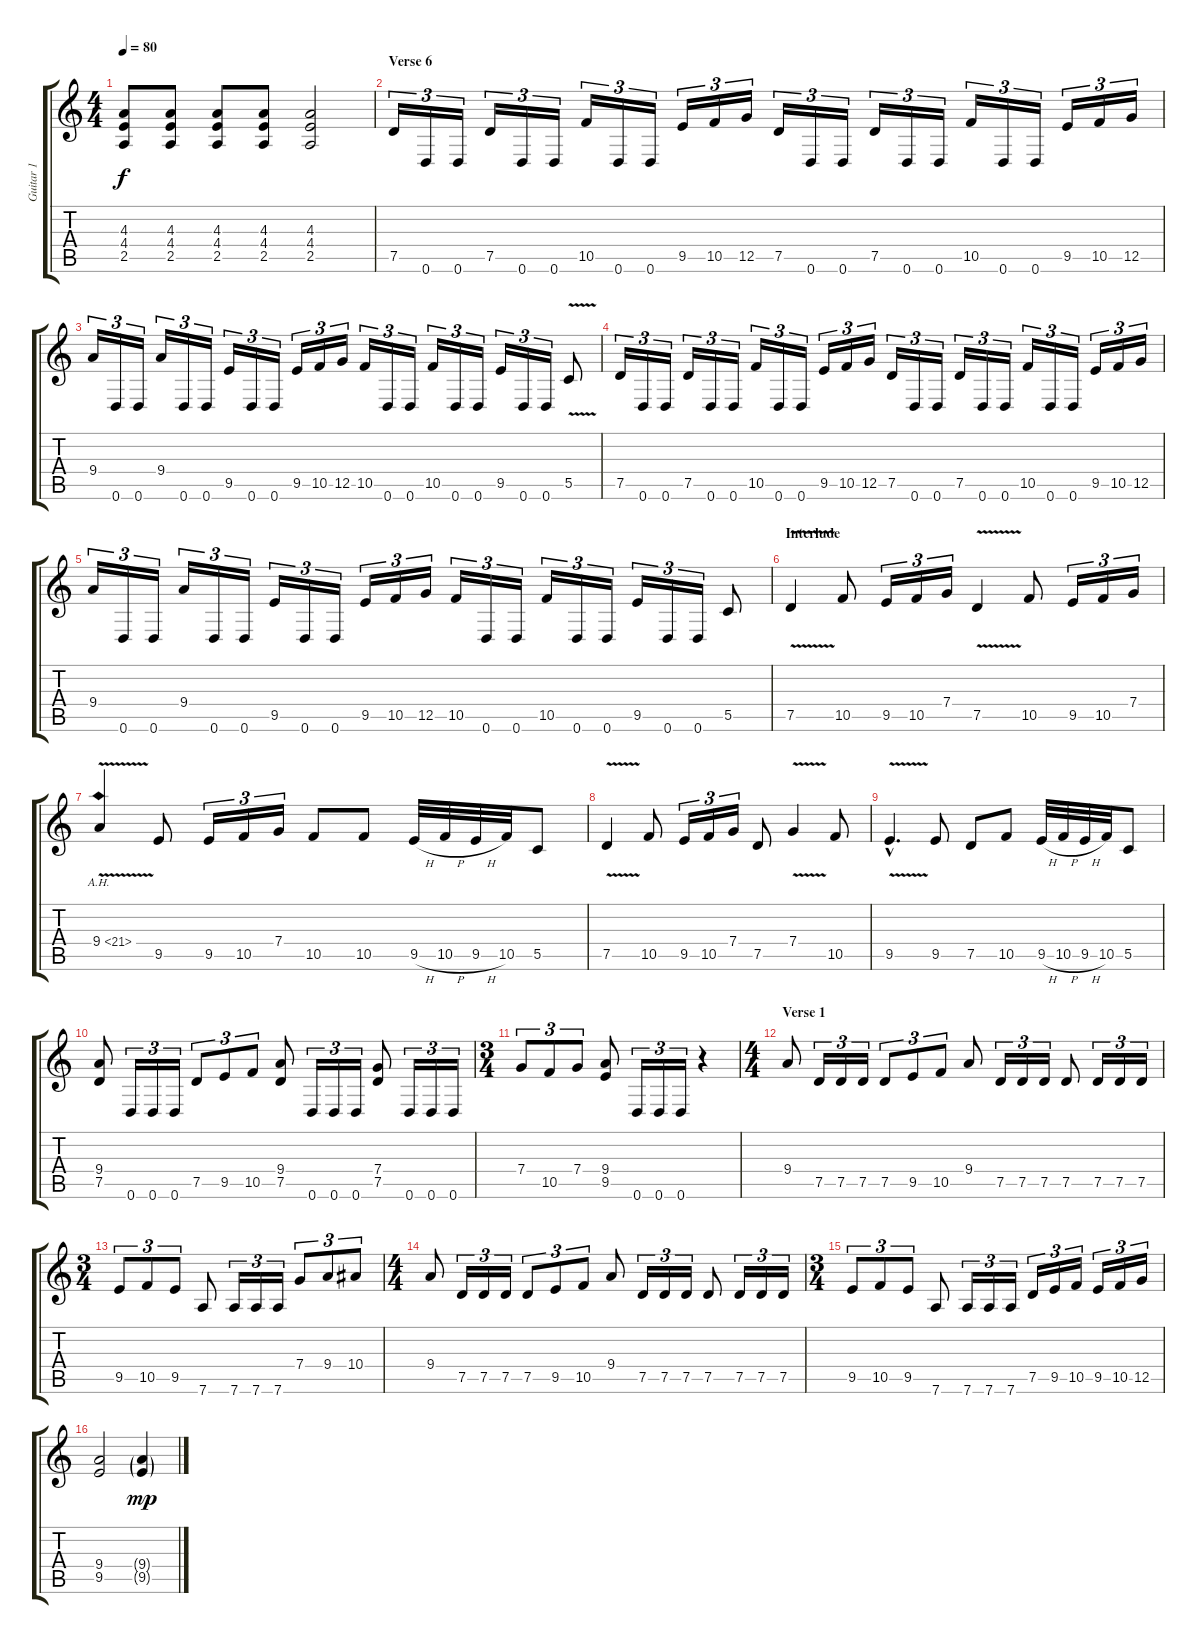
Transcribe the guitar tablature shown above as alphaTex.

\track ("Guitar 1" "Guitar 1") {instrument distortionguitar}
\staff {score tabs}
\tuning (D4 A3 F3 C3 G2 D2) {hide}
\ts (4 4)
\tempo 80
\clef g2
\ks c
(4.3 4.4 2.5).8{dy f} (4.3 4.4 2.5).8 (4.3 4.4 2.5).8 (4.3 4.4 2.5).8 (4.3 4.4 2.5).2 |
\section ("" "Verse 6")
7.5.16{tu (3 2)} 0.6.16{tu (3 2)} 0.6.16{tu (3 2)} 7.5.16{tu (3 2)} 0.6.16{tu (3 2)} 0.6.16{tu (3 2)} 10.5.16{tu (3 2)} 0.6.16{tu (3 2)} 0.6.16{tu (3 2)} 9.5.16{tu (3 2)} 10.5.16{tu (3 2)} 12.5.16{tu (3 2)} 7.5.16{tu (3 2)} 0.6.16{tu (3 2)} 0.6.16{tu (3 2)} 7.5.16{tu (3 2)} 0.6.16{tu (3 2)} 0.6.16{tu (3 2)} 10.5.16{tu (3 2)} 0.6.16{tu (3 2)} 0.6.16{tu (3 2)} 9.5.16{tu (3 2)} 10.5.16{tu (3 2)} 12.5.16{tu (3 2)} |
9.4.16{tu (3 2)} 0.6.16{tu (3 2)} 0.6.16{tu (3 2)} 9.4.16{tu (3 2)} 0.6.16{tu (3 2)} 0.6.16{tu (3 2)} 9.5.16{tu (3 2)} 0.6.16{tu (3 2)} 0.6.16{tu (3 2)} 9.5.16{tu (3 2)} 10.5.16{tu (3 2)} 12.5.16{tu (3 2)} 10.5.16{tu (3 2)} 0.6.16{tu (3 2)} 0.6.16{tu (3 2)} 10.5.16{tu (3 2)} 0.6.16{tu (3 2)} 0.6.16{tu (3 2)} 9.5.16{tu (3 2)} 0.6.16{tu (3 2)} 0.6.16{tu (3 2)} 5.5{v}.8 |
7.5.16{tu (3 2)} 0.6.16{tu (3 2)} 0.6.16{tu (3 2)} 7.5.16{tu (3 2)} 0.6.16{tu (3 2)} 0.6.16{tu (3 2)} 10.5.16{tu (3 2)} 0.6.16{tu (3 2)} 0.6.16{tu (3 2)} 9.5.16{tu (3 2)} 10.5.16{tu (3 2)} 12.5.16{tu (3 2)} 7.5.16{tu (3 2)} 0.6.16{tu (3 2)} 0.6.16{tu (3 2)} 7.5.16{tu (3 2)} 0.6.16{tu (3 2)} 0.6.16{tu (3 2)} 10.5.16{tu (3 2)} 0.6.16{tu (3 2)} 0.6.16{tu (3 2)} 9.5.16{tu (3 2)} 10.5.16{tu (3 2)} 12.5.16{tu (3 2)} |
9.4.16{tu (3 2)} 0.6.16{tu (3 2)} 0.6.16{tu (3 2)} 9.4.16{tu (3 2)} 0.6.16{tu (3 2)} 0.6.16{tu (3 2)} 9.5.16{tu (3 2)} 0.6.16{tu (3 2)} 0.6.16{tu (3 2)} 9.5.16{tu (3 2)} 10.5.16{tu (3 2)} 12.5.16{tu (3 2)} 10.5.16{tu (3 2)} 0.6.16{tu (3 2)} 0.6.16{tu (3 2)} 10.5.16{tu (3 2)} 0.6.16{tu (3 2)} 0.6.16{tu (3 2)} 9.5.16{tu (3 2)} 0.6.16{tu (3 2)} 0.6.16{tu (3 2)} 5.5.8 |
\section ("" "Interlude")
7.5{v}.4 10.5.8 9.5.16{tu (3 2)} 10.5.16{tu (3 2)} 7.4.16{tu (3 2)} 7.5{v}.4 10.5.8 9.5.16{tu (3 2)} 10.5.16{tu (3 2)} 7.4.16{tu (3 2)} |
9.4{ah 12 v}.4 9.5.8 9.5.16{tu (3 2)} 10.5.16{tu (3 2)} 7.4.16{tu (3 2)} 10.5.8 10.5.8 9.5{h}.32 10.5{h}.32 9.5{h}.32 10.5.32 5.5.8 |
7.5{v}.4 10.5.8 9.5.16{tu (3 2)} 10.5.16{tu (3 2)} 7.4.16{tu (3 2)} 7.5.8 7.4{v}.4 10.5.8 |
9.5{v hac}.4{d} 9.5.8 7.5.8 10.5.8 9.5{h}.32 10.5{h}.32 9.5{h}.32 10.5.32 5.5.8 |
(9.4 7.5).8 0.6.16{tu (3 2)} 0.6.16{tu (3 2)} 0.6.16{tu (3 2)} 7.5.8{tu (3 2)} 9.5.8{tu (3 2)} 10.5.8{tu (3 2)} (9.4 7.5).8 0.6.16{tu (3 2)} 0.6.16{tu (3 2)} 0.6.16{tu (3 2)} (7.4 7.5).8 0.6.16{tu (3 2)} 0.6.16{tu (3 2)} 0.6.16{tu (3 2)} |
\ts (3 4)
7.4.8{tu (3 2)} 10.5.8{tu (3 2)} 7.4.8{tu (3 2)} (9.4 9.5).8 0.6.16{tu (3 2)} 0.6.16{tu (3 2)} 0.6.16{tu (3 2)} r.4 |
\ts (4 4)
\section ("" "Verse 1")
9.4.8 7.5.16{tu (3 2)} 7.5.16{tu (3 2)} 7.5.16{tu (3 2)} 7.5.8{tu (3 2)} 9.5.8{tu (3 2)} 10.5.8{tu (3 2)} 9.4.8 7.5.16{tu (3 2)} 7.5.16{tu (3 2)} 7.5.16{tu (3 2)} 7.5.8 7.5.16{tu (3 2)} 7.5.16{tu (3 2)} 7.5.16{tu (3 2)} |
\ts (3 4)
9.5.8{tu (3 2)} 10.5.8{tu (3 2)} 9.5.8{tu (3 2)} 7.6.8 7.6.16{tu (3 2)} 7.6.16{tu (3 2)} 7.6.16{tu (3 2)} 7.4.8{tu (3 2)} 9.4.8{tu (3 2)} 10.4.8{tu (3 2)} |
\ts (4 4)
9.4.8 7.5.16{tu (3 2)} 7.5.16{tu (3 2)} 7.5.16{tu (3 2)} 7.5.8{tu (3 2)} 9.5.8{tu (3 2)} 10.5.8{tu (3 2)} 9.4.8 7.5.16{tu (3 2)} 7.5.16{tu (3 2)} 7.5.16{tu (3 2)} 7.5.8 7.5.16{tu (3 2)} 7.5.16{tu (3 2)} 7.5.16{tu (3 2)} |
\ts (3 4)
9.5.8{tu (3 2)} 10.5.8{tu (3 2)} 9.5.8{tu (3 2)} 7.6.8 7.6.16{tu (3 2)} 7.6.16{tu (3 2)} 7.6.16{tu (3 2)} 7.5.16{tu (3 2)} 9.5.16{tu (3 2)} 10.5.16{tu (3 2)} 9.5.16{tu (3 2)} 10.5.16{tu (3 2)} 12.5.16{tu (3 2)} |
(9.4 9.5).2 (9.4{g} 9.5{g}).4{dy mp}
